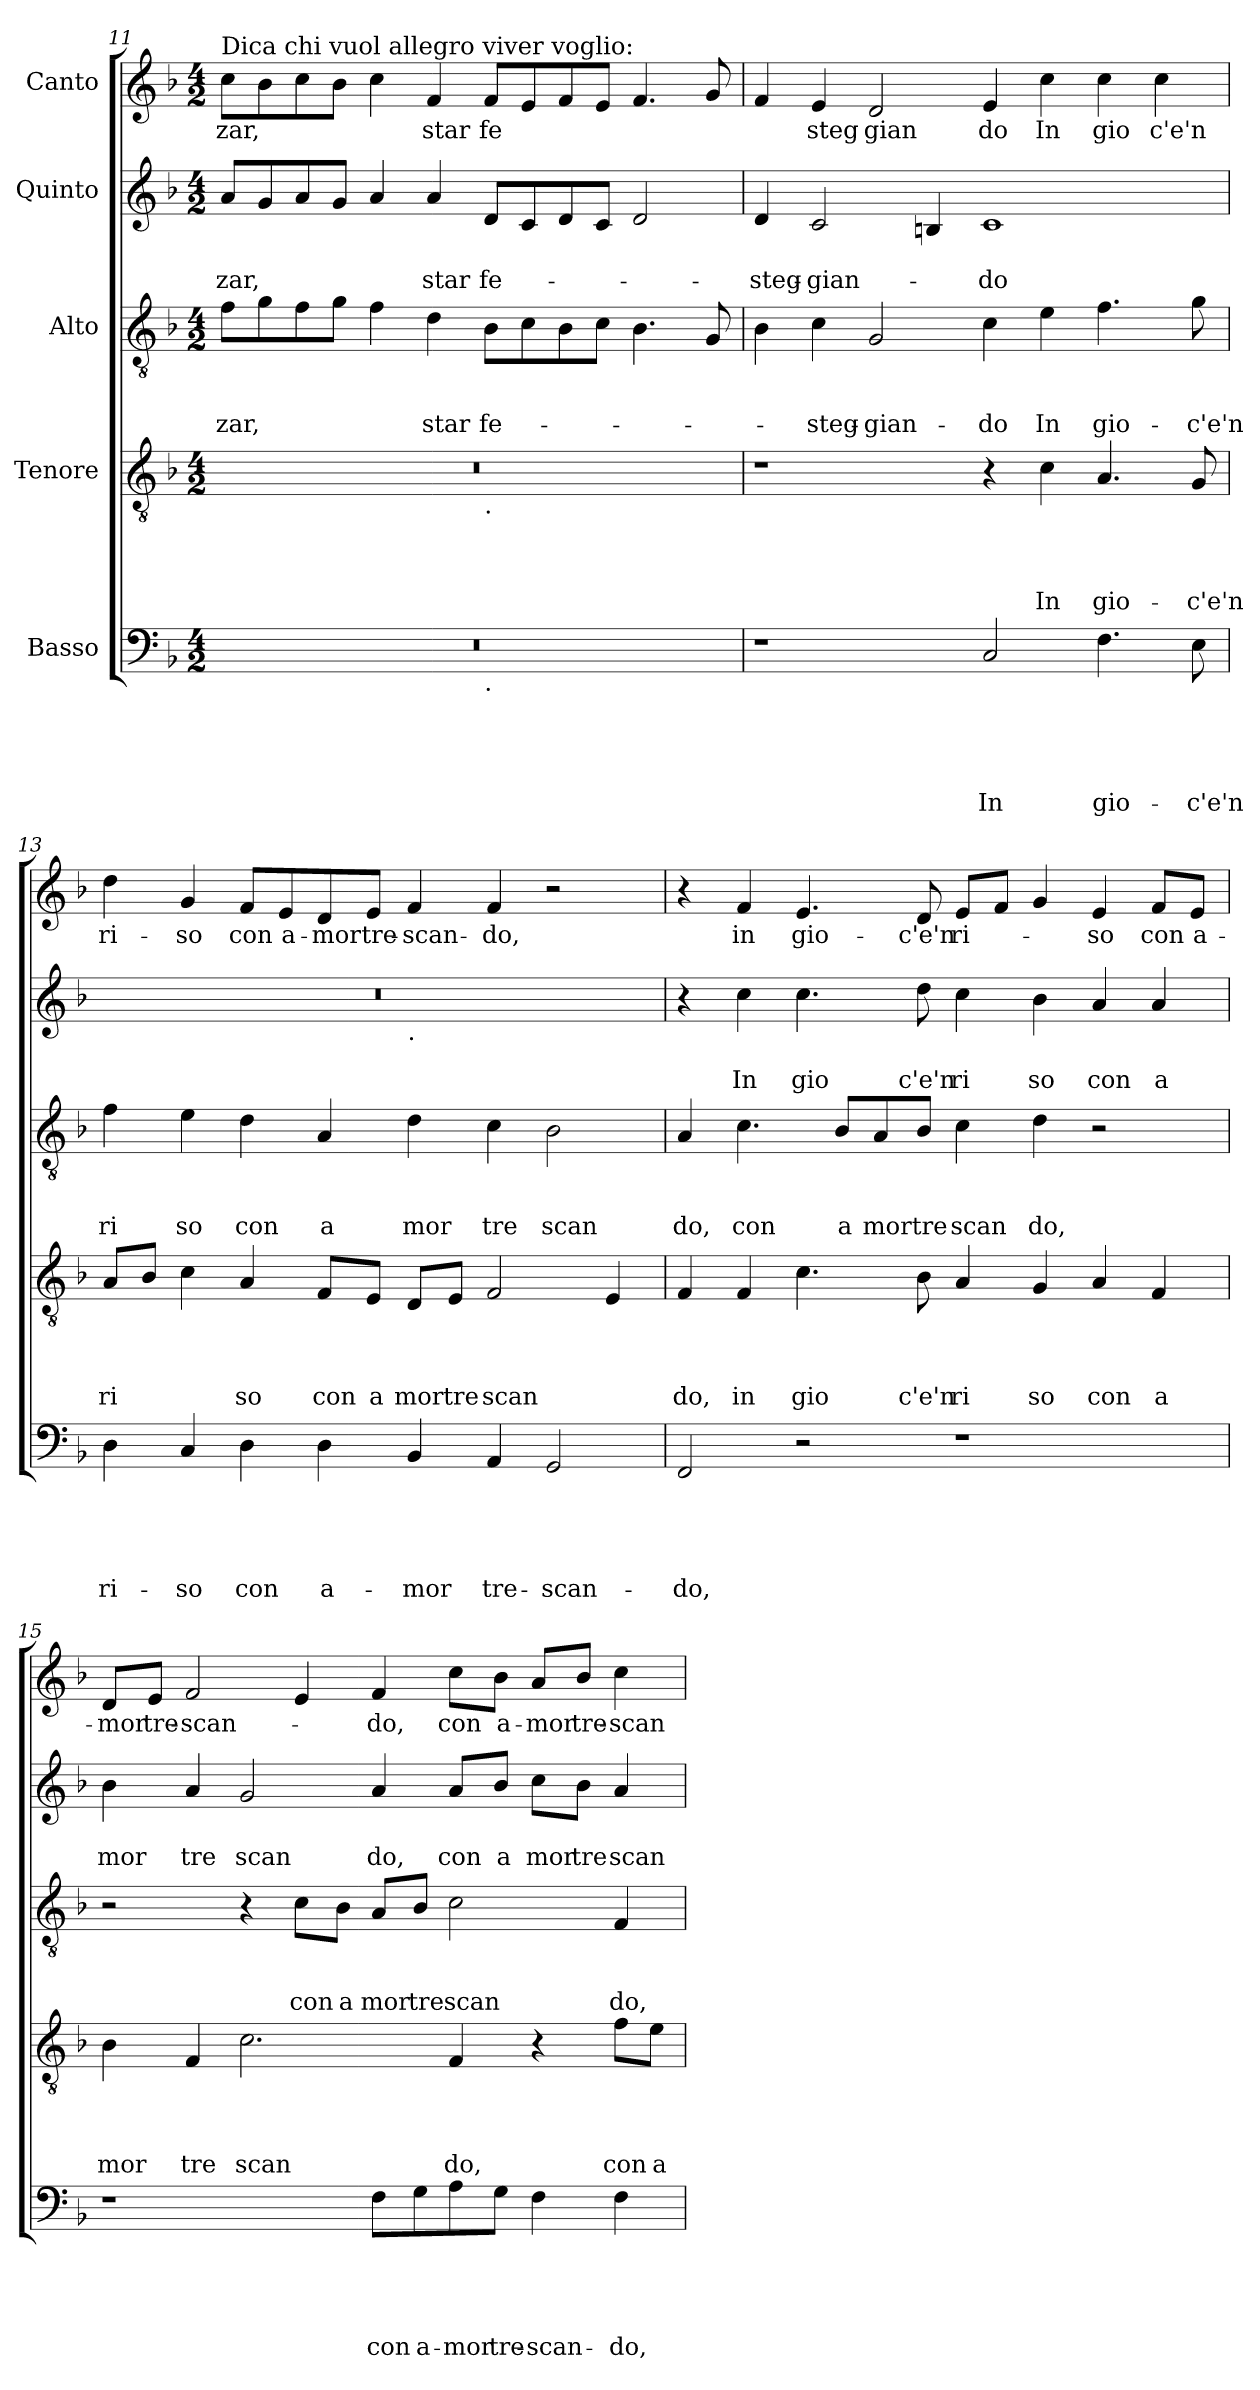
**kern	**text	**text	**text	**text	**text	**kern	**text	**text	**text	**text	**kern	**text	**text	**text	**kern	**text	**text	**kern	**text
*part5	*part5	*part5	*part5	*part5	*part5	*part4	*part4	*part4	*part4	*part4	*part3	*part3	*part3	*part3	*part2	*part2	*part2	*part1	*part1
*staff5	*staff5	*staff5	*staff5	*staff5	*staff5	*staff4	*staff4	*staff4	*staff4	*staff4	*staff3	*staff3	*staff3	*staff3	*staff2	*staff2	*staff2	*staff1	*staff1
*I"Basso	*	*	*	*	*	*I"Tenore	*	*	*	*	*I"Alto	*	*	*	*I"Quinto	*	*	*I"Canto	*
*clefF4	*	*	*	*	*	*clefGv2	*	*	*	*	*clefGv2	*	*	*	*clefG2	*	*	*clefG2	*
*k[b-]	*	*	*	*	*	*k[b-]	*	*	*	*	*k[b-]	*	*	*	*k[b-]	*	*	*k[b-]	*
*F:	*	*	*	*	*	*F:	*	*	*	*	*F:	*	*	*	*F:	*	*	*F:	*
*M4/2	*	*	*	*	*	*M4/2	*	*	*	*	*M4/2	*	*	*	*M4/2	*	*	*M4/2	*
=11	=11	=11	=11	=11	=11	=11	=11	=11	=11	=11	=11	=11	=11	=11	=11	=11	=11	=11	=11
!	!	!	!	!	!	!	!	!	!	!	!	!	!	!	!	!	!	!LO:TX:a:t=Dica chi vuol allegro viver voglio&colon;	!
!	!	!	!	!	!	!	!	!	!	!	!	!	!	!LO:LY:b	!	!	!LO:LY:b	!	!LO:LY:b
*^	*	*	*	*	*	*^	*	*	*	*	*	*	*	*	*	*	*	*	*
0r	1ryy	.	.	.	.	.	0r	1ryy	.	.	.	.	8f\L	.	.	-zar,	8a/L	.	-zar,	8cc\L	zar,
.	.	.	.	.	.	.	.	.	.	.	.	.	8g\	.	.	.	8g/	.	.	8b-\	.
.	.	.	.	.	.	.	.	.	.	.	.	.	8f\	.	.	.	8a/	.	.	8cc\	.
.	.	.	.	.	.	.	.	.	.	.	.	.	8g\J	.	.	.	8g/J	.	.	8b-\J	.
.	.	.	.	.	.	.	.	.	.	.	.	.	4f\	.	.	.	4a/	.	.	4cc\	.
!	!	!	!	!	!	!	!	!	!	!	!	!	!	!	!	!LO:LY:b	!	!	!LO:LY:b	!	!LO:LY:b
.	.	.	.	.	.	.	.	.	.	.	.	.	4d\	.	.	star	4a/	.	star	4f/	star
!	!	!	!	!	!	!	!	!LO:TX:b:t=.	!	!	!	!	!	!	!	!	!	!	!	!	!
!	!LO:TX:b:t=.	!	!	!	!	!	!	!	!	!	!	!	!	!	!	!	!	!	!	!	!
!	!	!	!	!	!	!	!	!	!	!	!	!	!	!	!	!LO:LY:b	!	!	!LO:LY:b	!	!LO:LY:b
.	1ryy	.	.	.	.	.	.	1ryy	.	.	.	.	8B-\L	.	.	fe-	8d/L	.	fe-	8f/L	fe
.	.	.	.	.	.	.	.	.	.	.	.	.	8c\	.	.	.	8c/	.	.	8e/	.
.	.	.	.	.	.	.	.	.	.	.	.	.	8B-\	.	.	.	8d/	.	.	8f/	.
.	.	.	.	.	.	.	.	.	.	.	.	.	8c\J	.	.	.	8c/J	.	.	8e/J	.
.	.	.	.	.	.	.	.	.	.	.	.	.	4.B-\	.	.	.	2d/	.	.	4.f/	.
.	.	.	.	.	.	.	.	.	.	.	.	.	8G/	.	.	.	.	.	.	8g/	.
=12	=12	=12	=12	=12	=12	=12	=12	=12	=12	=12	=12	=12	=12	=12	=12	=12	=12	=12	=12	=12	=12
!	!	!	!	!	!	!	!	!	!	!	!	!	!	!	!	!	!	!	!LO:LY:b	!	!
*v	*v	*	*	*	*	*	*	*	*	*	*	*	*	*	*	*	*	*	*	*	*
*	*	*	*	*	*	*v	*v	*	*	*	*	*	*	*	*	*	*	*	*	*
1r	.	.	.	.	.	1r	.	.	.	.	4B-\	.	.	.	4d/	.	-steg-	4f/	.
!	!	!	!	!	!	!	!	!	!	!	!	!	!	!LO:LY:b	!	!	!LO:LY:b	!	!LO:LY:b
.	.	.	.	.	.	.	.	.	.	.	4c\	.	.	-steg-	2c/	.	-gian-	4e/	steg
!	!	!	!	!	!	!	!	!	!	!	!	!	!	!LO:LY:b	!	!	!	!	!LO:LY:b
.	.	.	.	.	.	.	.	.	.	.	2G/	.	.	-gian-	.	.	.	2d/	gian
.	.	.	.	.	.	.	.	.	.	.	.	.	.	.	4B/	.	.	.	.
!	!	!	!	!	!LO:LY:b	!	!	!	!	!	!	!	!	!LO:LY:b	!	!	!LO:LY:b	!	!LO:LY:b
2C/	.	.	.	.	In	4r	.	.	.	.	4c\	.	.	-do	1c	.	-do	4e/	do
!	!	!	!	!	!	!	!	!	!	!LO:LY:b	!	!	!	!LO:LY:b	!	!	!	!	!LO:LY:b
.	.	.	.	.	.	4c\	.	.	.	In	4e\	.	.	In	.	.	.	4cc\	In
!	!	!	!	!	!LO:LY:b	!	!	!	!	!LO:LY:b	!	!	!	!LO:LY:b	!	!	!	!	!LO:LY:b
4.F\	.	.	.	.	gio-	4.A/	.	.	.	gio-	4.f\	.	.	gio-	.	.	.	4cc\	gio
!	!	!	!	!	!	!	!	!	!	!	!	!	!	!	!	!	!	!	!LO:LY:b
.	.	.	.	.	.	.	.	.	.	.	.	.	.	.	.	.	.	4cc\	c'e'n
!	!	!	!	!	!LO:LY:b	!	!	!	!	!LO:LY:b	!	!	!	!LO:LY:b	!	!	!	!	!
8E\	.	.	.	.	-c'e'n	8G/	.	.	.	-c'e'n	8g\	.	.	-c'e'n	.	.	.	.	.
!!LO:LB:g=z
=13	=13	=13	=13	=13	=13	=13	=13	=13	=13	=13	=13	=13	=13	=13	=13	=13	=13	=13	=13
!	!	!	!	!	!LO:LY:b	!	!	!	!	!LO:LY:b	!	!	!	!LO:LY:b	!	!	!	!	!LO:LY:b
*	*	*	*	*	*	*	*	*	*	*	*	*	*	*	*^	*	*	*	*
4D\	.	.	.	.	ri-	8A/L	.	.	.	ri	4f\	.	.	ri	0r	1ryy	.	.	4dd\	ri-
.	.	.	.	.	.	8B-/J	.	.	.	.	.	.	.	.	.	.	.	.	.	.
!	!	!	!	!	!LO:LY:b	!	!	!	!	!	!	!	!	!LO:LY:b	!	!	!	!	!	!LO:LY:b
4C/	.	.	.	.	-so	4c\	.	.	.	.	4e\	.	.	so	.	.	.	.	4g/	-so
!	!	!	!	!	!LO:LY:b	!	!	!	!	!LO:LY:b	!	!	!	!LO:LY:b	!	!	!	!	!	!LO:LY:b
4D\	.	.	.	.	con	4A/	.	.	.	so	4d\	.	.	con	.	.	.	.	8f/L	con
!	!	!	!	!	!	!	!	!	!	!	!	!	!	!	!	!	!	!	!	!LO:LY:b
.	.	.	.	.	.	.	.	.	.	.	.	.	.	.	.	.	.	.	8e/	a-
!	!	!	!	!	!LO:LY:b	!	!	!	!	!LO:LY:b	!	!	!	!LO:LY:b	!	!	!	!	!	!LO:LY:b
4D\	.	.	.	.	a-	8F/L	.	.	.	con	4A/	.	.	a	.	.	.	.	8d/	-mor
!	!	!	!	!	!	!	!	!	!	!LO:LY:b	!	!	!	!	!	!	!	!	!	!LO:LY:b
.	.	.	.	.	.	8E/J	.	.	.	a	.	.	.	.	.	.	.	.	8e/J	tre-
!	!	!	!	!	!	!	!	!	!	!	!	!	!	!	!	!LO:TX:b:t=.	!	!	!	!
!	!	!	!	!	!LO:LY:b	!	!	!	!	!LO:LY:b	!	!	!	!LO:LY:b	!	!	!	!	!	!LO:LY:b
4BB-/	.	.	.	.	-mor	8D/L	.	.	.	mor	4d\	.	.	mor	.	1ryy	.	.	4f/	-scan-
!	!	!	!	!	!	!	!	!	!	!LO:LY:b	!	!	!	!	!	!	!	!	!	!
.	.	.	.	.	.	8E/J	.	.	.	tre	.	.	.	.	.	.	.	.	.	.
!	!	!	!	!	!LO:LY:b	!	!	!	!	!LO:LY:b	!	!	!	!LO:LY:b	!	!	!	!	!	!LO:LY:b
4AA/	.	.	.	.	tre-	2F/	.	.	.	scan	4c\	.	.	tre	.	.	.	.	4f/	-do,
!	!	!	!	!	!LO:LY:b	!	!	!	!	!	!	!	!	!LO:LY:b	!	!	!	!	!	!
2GG/	.	.	.	.	-scan-	.	.	.	.	.	2B-\	.	.	scan	.	.	.	.	2r	.
.	.	.	.	.	.	4E/	.	.	.	.	.	.	.	.	.	.	.	.	.	.
=14	=14	=14	=14	=14	=14	=14	=14	=14	=14	=14	=14	=14	=14	=14	=14	=14	=14	=14	=14	=14
!	!	!	!	!	!LO:LY:b	!	!	!	!	!LO:LY:b	!	!	!	!LO:LY:b	!	!	!	!	!	!
*	*	*	*	*	*	*	*	*	*	*	*	*	*	*	*v	*v	*	*	*	*
2FF/	.	.	.	.	-do,	4F/	.	.	.	do,	4A/	.	.	do,	4r	.	.	4r	.
!	!	!	!	!	!	!	!	!	!	!LO:LY:b	!	!	!	!LO:LY:b	!	!	!LO:LY:b	!	!LO:LY:b
.	.	.	.	.	.	4F/	.	.	.	in	4.c\	.	.	con	4cc\	.	In	4f/	in
!	!	!	!	!	!	!	!	!	!	!LO:LY:b	!	!	!	!	!	!	!LO:LY:b	!	!LO:LY:b
2r	.	.	.	.	.	4.c\	.	.	.	gio	.	.	.	.	4.cc\	.	gio	4.e/	gio-
!	!	!	!	!	!	!	!	!	!	!	!	!	!	!LO:LY:b	!	!	!	!	!
.	.	.	.	.	.	.	.	.	.	.	8B-/L	.	.	a	.	.	.	.	.
!	!	!	!	!	!	!	!	!	!	!	!	!	!	!LO:LY:b	!	!	!	!	!
.	.	.	.	.	.	.	.	.	.	.	8A/	.	.	mor	.	.	.	.	.
!	!	!	!	!	!	!	!	!	!	!LO:LY:b	!	!	!	!LO:LY:b	!	!	!LO:LY:b	!	!LO:LY:b
.	.	.	.	.	.	8B-\	.	.	.	c'e'n	8B-/J	.	.	tre	8dd\	.	c'e'n	8d/	-c'e'n
!	!	!	!	!	!	!	!	!	!	!LO:LY:b	!	!	!	!LO:LY:b	!	!	!LO:LY:b	!	!LO:LY:b
1r	.	.	.	.	.	4A/	.	.	.	ri	4c\	.	.	scan	4cc\	.	ri	8e/L	ri-
.	.	.	.	.	.	.	.	.	.	.	.	.	.	.	.	.	.	8f/J	.
!	!	!	!	!	!	!	!	!	!	!LO:LY:b	!	!	!	!LO:LY:b	!	!	!LO:LY:b	!	!
.	.	.	.	.	.	4G/	.	.	.	so	4d\	.	.	do,	4b-\	.	so	4g/	.
!	!	!	!	!	!	!	!	!	!	!LO:LY:b	!	!	!	!	!	!	!LO:LY:b	!	!LO:LY:b
.	.	.	.	.	.	4A/	.	.	.	con	2r	.	.	.	4a/	.	con	4e/	-so
!	!	!	!	!	!	!	!	!	!	!LO:LY:b	!	!	!	!	!	!	!LO:LY:b	!	!LO:LY:b
.	.	.	.	.	.	4F/	.	.	.	a	.	.	.	.	4a/	.	a	8f/L	con
!	!	!	!	!	!	!	!	!	!	!	!	!	!	!	!	!	!	!	!LO:LY:b
.	.	.	.	.	.	.	.	.	.	.	.	.	.	.	.	.	.	8e/J	a-
=15	=15	=15	=15	=15	=15	=15	=15	=15	=15	=15	=15	=15	=15	=15	=15	=15	=15	=15	=15
!	!	!	!	!	!	!	!	!	!	!LO:LY:b	!	!	!	!	!	!	!LO:LY:b	!	!LO:LY:b
1r	.	.	.	.	.	4B-\	.	.	.	mor	2r	.	.	.	4b-\	.	mor	8d/L	-mor
!	!	!	!	!	!	!	!	!	!	!	!	!	!	!	!	!	!	!	!LO:LY:b
.	.	.	.	.	.	.	.	.	.	.	.	.	.	.	.	.	.	8e/J	tre-
!	!	!	!	!	!	!	!	!	!	!LO:LY:b	!	!	!	!	!	!	!LO:LY:b	!	!LO:LY:b
.	.	.	.	.	.	4F/	.	.	.	tre	.	.	.	.	4a/	.	tre	2f/	-scan-
!	!	!	!	!	!	!	!	!	!	!LO:LY:b	!	!	!	!	!	!	!LO:LY:b	!	!
.	.	.	.	.	.	2.c\	.	.	.	scan	4r	.	.	.	2g/	.	scan	.	.
!	!	!	!	!	!	!	!	!	!	!	!	!	!	!LO:LY:b	!	!	!	!	!
.	.	.	.	.	.	.	.	.	.	.	8c\L	.	.	con	.	.	.	4e/	.
!	!	!	!	!	!	!	!	!	!	!	!	!	!	!LO:LY:b	!	!	!	!	!
.	.	.	.	.	.	.	.	.	.	.	8B-\J	.	.	a	.	.	.	.	.
!	!	!	!	!	!LO:LY:b	!	!	!	!	!	!	!	!	!LO:LY:b	!	!	!LO:LY:b	!	!LO:LY:b
8F\L	.	.	.	.	con	.	.	.	.	.	8A/L	.	.	mor	4a/	.	do,	4f/	-do,
!	!	!	!	!	!LO:LY:b	!	!	!	!	!	!	!	!	!LO:LY:b	!	!	!	!	!
8G\	.	.	.	.	a-	.	.	.	.	.	8B-/J	.	.	tre	.	.	.	.	.
!	!	!	!	!	!LO:LY:b	!	!	!	!	!LO:LY:b	!	!	!	!LO:LY:b	!	!	!LO:LY:b	!	!LO:LY:b
8A\	.	.	.	.	-mor	4F/	.	.	.	do,	2c\	.	.	scan	8a/L	.	con	8cc\L	con
!	!	!	!	!	!LO:LY:b	!	!	!	!	!	!	!	!	!	!	!	!LO:LY:b	!	!LO:LY:b
8G\J	.	.	.	.	tre-	.	.	.	.	.	.	.	.	.	8b-/J	.	a	8b-\J	a-
!	!	!	!	!	!LO:LY:b	!	!	!	!	!	!	!	!	!	!	!	!LO:LY:b	!	!LO:LY:b
4F\	.	.	.	.	-scan-	4r	.	.	.	.	.	.	.	.	8cc\L	.	mor	8a/L	-mor
!	!	!	!	!	!	!	!	!	!	!	!	!	!	!	!	!	!LO:LY:b	!	!LO:LY:b
.	.	.	.	.	.	.	.	.	.	.	.	.	.	.	8b-\J	.	tre	8b-/J	tre-
!	!	!	!	!	!LO:LY:b	!	!	!	!	!LO:LY:b	!	!	!	!LO:LY:b	!	!	!LO:LY:b	!	!LO:LY:b
4F\	.	.	.	.	-do,	8f\L	.	.	.	con	4F/	.	.	do,	4a/	.	scan	4cc\	-scan-
!	!	!	!	!	!	!	!	!	!	!LO:LY:b	!	!	!	!	!	!	!	!	!
.	.	.	.	.	.	8e\J	.	.	.	a	.	.	.	.	.	.	.	.	.
=	=	=	=	=	=	=	=	=	=	=	=	=	=	=	=	=	=	=	=
*-	*-	*-	*-	*-	*-	*-	*-	*-	*-	*-	*-	*-	*-	*-	*-	*-	*-	*-	*-
